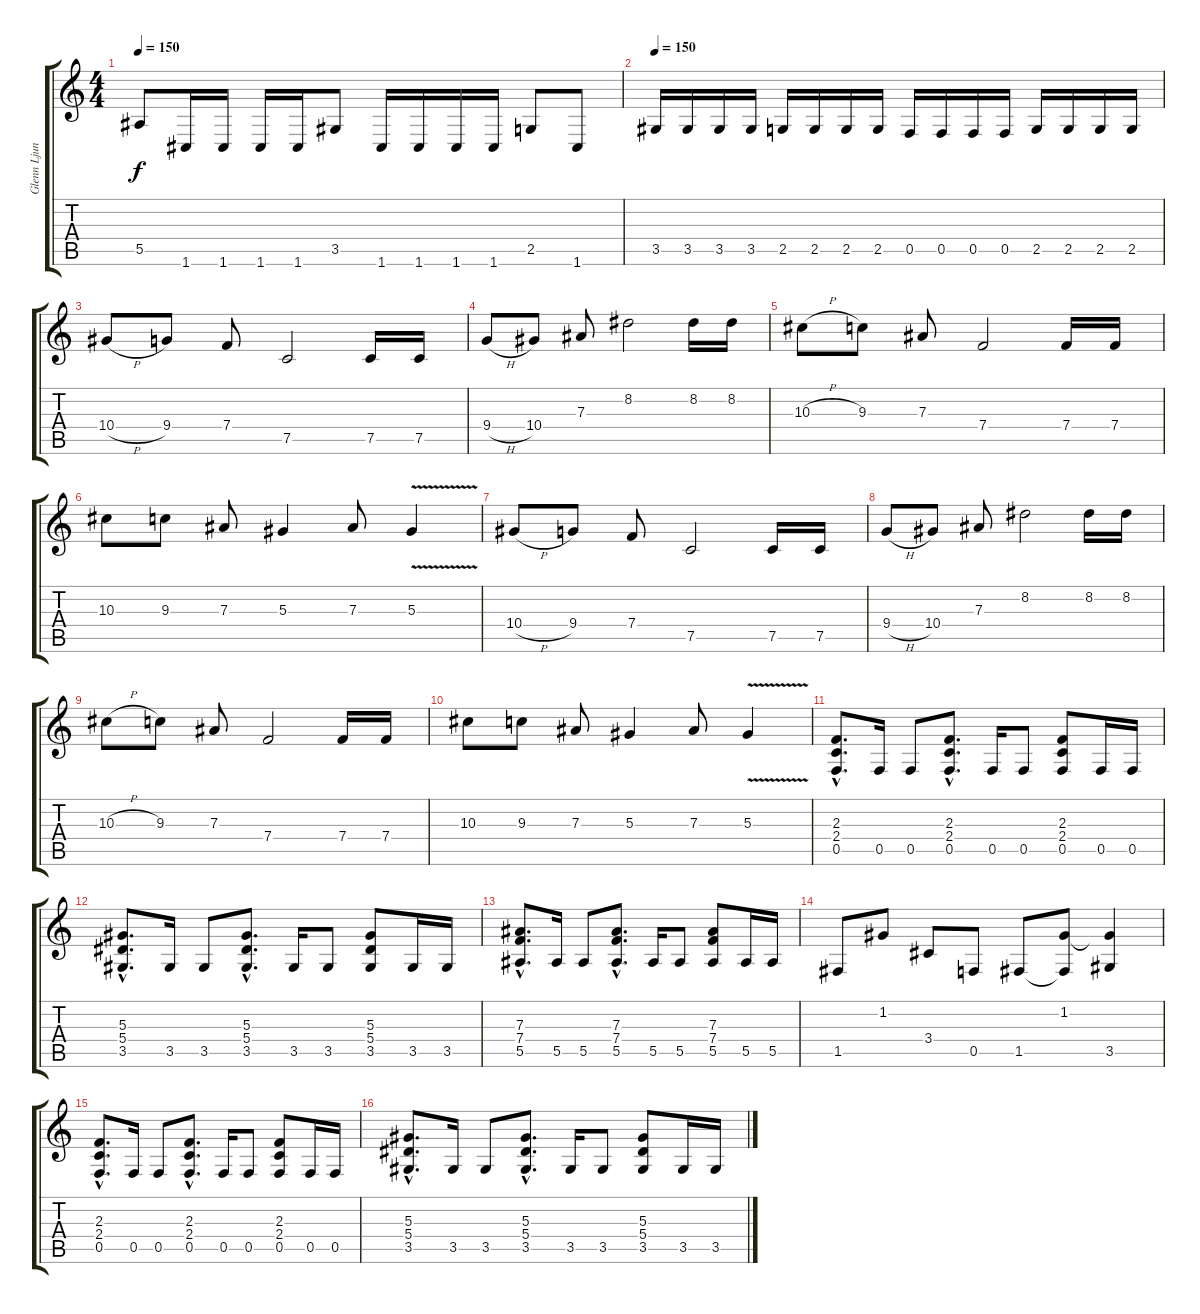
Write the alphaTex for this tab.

\track ("Glenn Ljungstrom" "Glenn Ljun") {instrument overdrivenguitar}
\staff {score tabs}
\tuning (C4 G3 Eb3 Bb2 F2 C2) {hide}
\ts (4 4)
\tempo 150
\clef g2
\ks c
5.5.8{dy f} 1.6.16 1.6.16 1.6.16 1.6.16 3.5.8 1.6.16 1.6.16 1.6.16 1.6.16 2.5.8 1.6.8 |
\tempo 150
3.5.16 3.5.16 3.5.16 3.5.16 2.5.16 2.5.16 2.5.16 2.5.16 0.5.16 0.5.16 0.5.16 0.5.16 2.5.16 2.5.16 2.5.16 2.5.16 |
10.4{h}.8 9.4.8 7.4.8 7.5.2 7.5.16 7.5.16 |
9.4{h}.8 10.4.8 7.3.8 8.2.2 8.2.16 8.2.16 |
10.3{h}.8 9.3.8 7.3.8 7.4.2 7.4.16 7.4.16 |
10.3.8 9.3.8 7.3.8 5.3.4 7.3.8 5.3{v}.4 |
10.4{h}.8 9.4.8 7.4.8 7.5.2 7.5.16 7.5.16 |
9.4{h}.8 10.4.8 7.3.8 8.2.2 8.2.16 8.2.16 |
10.3{h}.8 9.3.8 7.3.8 7.4.2 7.4.16 7.4.16 |
10.3.8 9.3.8 7.3.8 5.3.4 7.3.8 5.3{v}.4 |
(2.3{hac} 2.4{hac} 0.5{hac}).8{d} 0.5.16 0.5.8 (2.3{hac} 2.4{hac} 0.5{hac}).8{d} 0.5.16 0.5.8 (2.3 2.4 0.5).8 0.5.16 0.5.16 |
(5.3{hac} 5.4{hac} 3.5{hac}).8{d} 3.5.16 3.5.8 (5.3{hac} 5.4{hac} 3.5{hac}).8{d} 3.5.16 3.5.8 (5.3 5.4 3.5).8 3.5.16 3.5.16 |
(7.3{hac} 7.4{hac} 5.5{hac}).8{d} 5.5.16 5.5.8 (7.3{hac} 7.4{hac} 5.5{hac}).8{d} 5.5.16 5.5.8 (7.3 7.4 5.5).8 5.5.16 5.5.16 |
1.5.8 1.2.8 3.4.8 0.5.8 1.5.8 (1.2 1.5{t}).8 (1.2{t} 3.5).4 |
(2.3{hac} 2.4{hac} 0.5{hac}).8{d} 0.5.16 0.5.8 (2.3{hac} 2.4{hac} 0.5{hac}).8{d} 0.5.16 0.5.8 (2.3 2.4 0.5).8 0.5.16 0.5.16 |
(5.3{hac} 5.4{hac} 3.5{hac}).8{d} 3.5.16 3.5.8 (5.3{hac} 5.4{hac} 3.5{hac}).8{d} 3.5.16 3.5.8 (5.3 5.4 3.5).8 3.5.16 3.5.16
